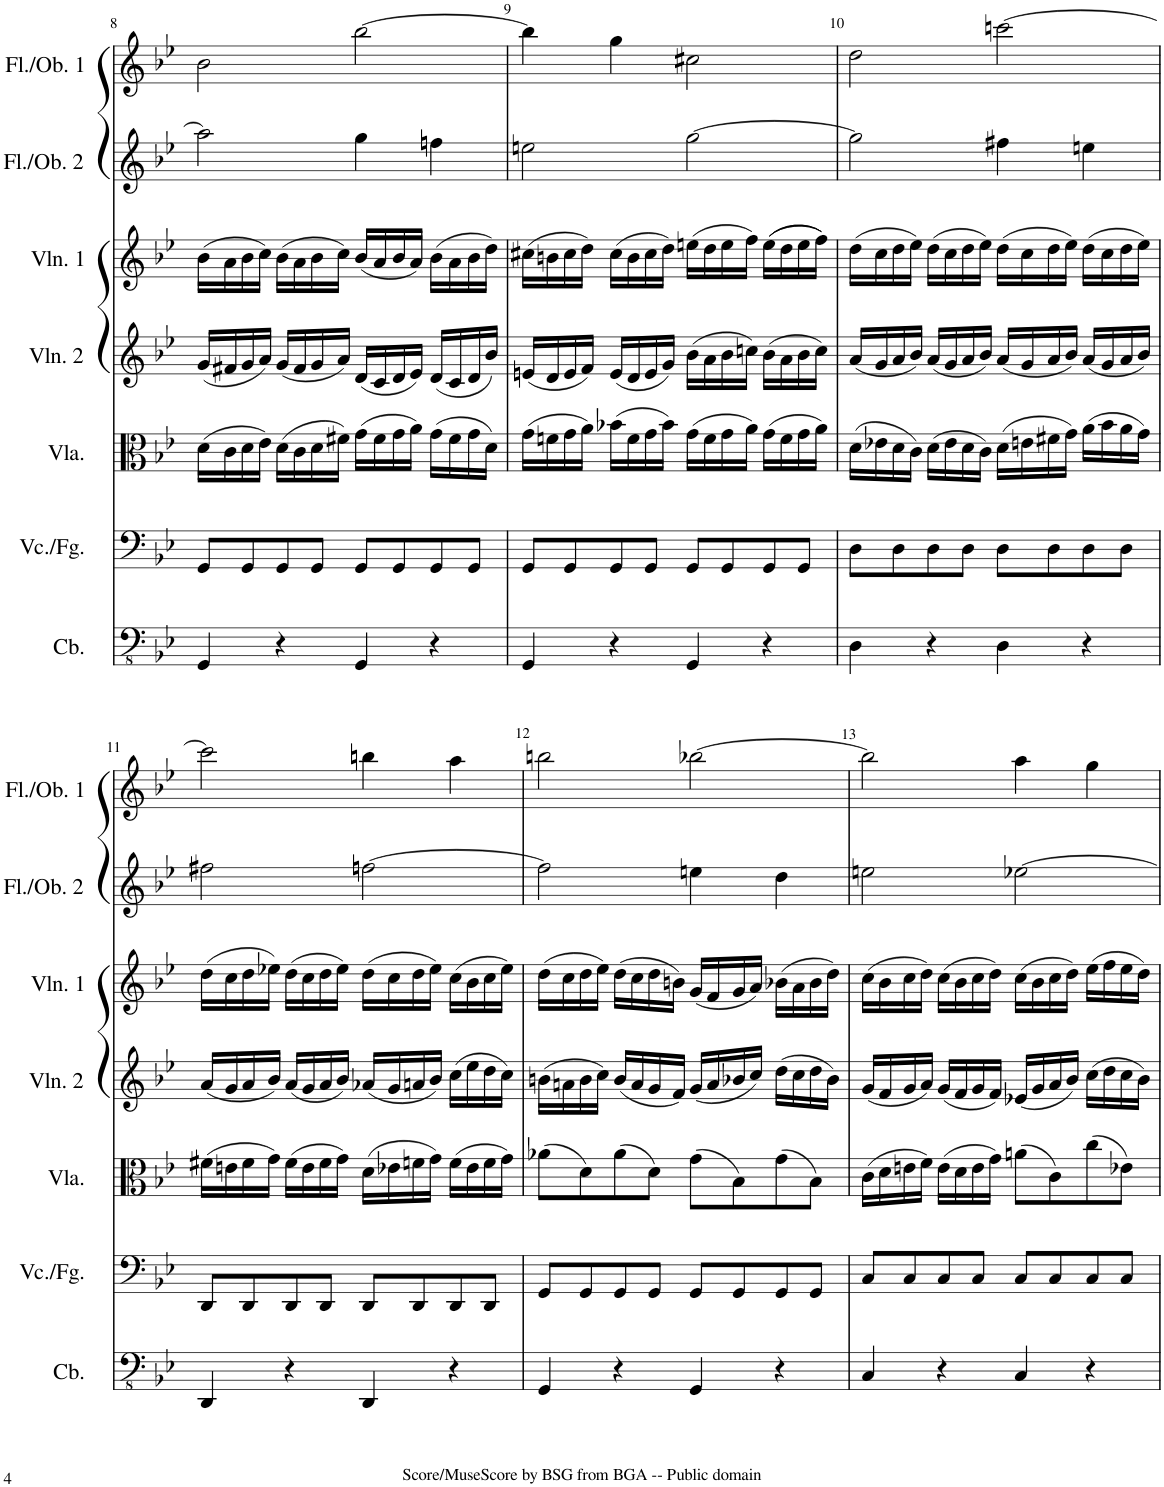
**kern	**kern	**kern	**kern	**kern	**kern	**kern
*part7	*part6	*part5	*part4	*part3	*part2	*part1
*staff7	*staff6	*staff5	*staff4	*staff3	*staff2	*staff1
*I"Contrabass	*I"Vcl./Fagotto	*I"Viola	*I"Violin 2	*I"Violin 1	*I"Fl./Ob. 2	*I"Fl./Ob. 1
*I'Cb.	*I'Vc./Fg.	*I'Vla.	*I'Vln. 2	*I'Vln. 1	*I'Fl./Ob. 2	*I'Fl./Ob. 1
!!LO:PB:g=z
*clefFv4	*clefF4	*clefC3	*clefG2	*clefG2	*clefG2	*clefG2
*Trd7c12	*	*	*	*	*	*
*k[b-e-]	*k[b-e-]	*k[b-e-]	*k[b-e-]	*k[b-e-]	*k[b-e-]	*k[b-e-]
*M4/4	*M4/4	*M4/4	*M4/4	*M4/4	*M4/4	*M4/4
=8	=8	=8	=8	=8	=8	=8
4GGG/	8GG/L	(16d\LL	(16g/LL	(16b-\LL	2aa\]	2b-\
.	.	16c\	16f#X/	16a\	.	.
.	8GG/	16d\	16g/	16b-\	.	.
.	.	16e-\JJ)	16a/JJ)	16cc\JJ)	.	.
4r	8GG/	(16d\LL	(16g/LL	(16b-\LL	.	.
.	.	16c\	16f#/	16a\	.	.
.	8GG/J	16d\	16g/	16b-\	.	.
.	.	16f#X\JJ)	16a/JJ)	16cc\JJ)	.	.
4GGG/	8GG/L	(16g\LL	(16d/LL	(16b-/LL	4gg\	[2bb-\
.	.	16f#\	16c/	16a/	.	.
.	8GG/	16g\	16d/	16b-/	.	.
.	.	16a\JJ)	16e-/JJ)	16a/JJ)	.	.
4r	8GG/	(16g\LL	(16d/LL	(16b-\LL	4ffn\	.
.	.	16f#\	16c/	16a\	.	.
.	8GG/J	16g\	16d/	16b-\	.	.
.	.	16d\JJ)	16b-/JJ)	16dd\JJ)	.	.
=9	=9	=9	=9	=9	=9	=9
4GGG/	8GG/L	(16g\LL	(16en/LL	(16cc#X\LL	2een\	4bb-\]
.	.	16fn\	16d/	16bn\	.	.
.	8GG/	16g\	16e/	16cc#\	.	.
.	.	16a\JJ)	16f/JJ)	16dd\JJ)	.	.
4r	8GG/	(16b-X\LL	(16e/LL	(16cc#\LL	.	4gg\
.	.	16f\	16d/	16b\	.	.
.	8GG/J	16g\	16e/	16cc#\	.	.
.	.	16b-\JJ)	16g/JJ)	16dd\JJ)	.	.
4GGG/	8GG/L	(16g\LL	(16b-\LL	(16een\LL	[2gg\	2cc#X\
.	.	16f\	16a\	16dd\	.	.
.	8GG/	16g\	16b-\	16ee\	.	.
.	.	16a\JJ)	16ccn\JJ)	16ff\JJ)	.	.
4r	8GG/	(16g\LL	(16b-\LL	((16ee\LL	.	.
.	.	16f\	16a\	16dd\	.	.
.	8GG/J	16g\	16b-\	16ee\	.	.
.	.	16a\JJ)	16cc\JJ)	16ff\JJ))	.	.
=10	=10	=10	=10	=10	=10	=10
4DD\	8D\L	(16d\LL	(16a/LL	(16dd\LL	2gg\]	2dd\
.	.	16e-X\	16g/	16cc\	.	.
.	8D\	16d\	16a/	16dd\	.	.
.	.	16c\JJ)	16b-/JJ)	16ee-\JJ)	.	.
4r	8D\	(16d\LL	(16a/LL	(16dd\LL	.	.
.	.	16e-\	16g/	16cc\	.	.
.	8D\J	16d\	16a/	16dd\	.	.
.	.	16c\JJ)	16b-/JJ)	16ee-\JJ)	.	.
4DD\	8D\L	(16d\LL	(16a/LL	(16dd\LL	4ff#X\	[2cccn\
.	.	16en\	16g/	16cc\	.	.
.	8D\	16f#X\	16a/	16dd\	.	.
.	.	16g\JJ)	16b-/JJ)	16ee-\JJ)	.	.
4r	8D\	(16a\LL	(16a/LL	(16dd\LL	4een\	.
.	.	16b-\	16g/	16cc\	.	.
.	8D\J	16a\	16a/	16dd\	.	.
.	.	16g\JJ)	16b-/JJ)	16ee-\JJ)	.	.
!!LO:LB:g=z
=11	=11	=11	=11	=11	=11	=11
4DDD/	8DD/L	(16f#X\LL	(16a/LL	(16dd\LL	2ff#X\	2ccc\]
.	.	16en\	16g/	16cc\	.	.
.	8DD/	16f#\	16a/	16dd\	.	.
.	.	16g\JJ)	16b-/JJ)	16ee-X\JJ)	.	.
4r	8DD/	(16f#\LL	(16a/LL	(16dd\LL	.	.
.	.	16e\	16g/	16cc\	.	.
.	8DD/J	16f#\	16a/	16dd\	.	.
.	.	16g\JJ)	16b-/JJ)	16ee-\JJ)	.	.
4DDD/	8DD/L	(16d\LL	(16a-X/LL	(16dd\LL	[2ffn\	4bbn\
.	.	16e-X\	16g/	16cc\	.	.
.	8DD/	16fn\	16an/	16dd\	.	.
.	.	16g\JJ)	16b-/JJ)	16ee-\JJ)	.	.
4r	8DD/	(16f\LL	(16cc\LL	(16cc\LL	.	4aa\
.	.	16e-\	16ee-\	16b-\	.	.
.	8DD/J	16f\	16dd\	16cc\	.	.
.	.	16g\JJ)	16cc\JJ)	16ee-\JJ)	.	.
=12	=12	=12	=12	=12	=12	=12
4GGG/	8GG/L	(8a-X\L	(16bn\LL	(16dd\LL	2ff\]	2bbn\
.	.	.	16an\	16cc\	.	.
.	8GG/	8d\)	16b\	16dd\	.	.
.	.	.	16cc\JJ)	16ee-\JJ)	.	.
4r	8GG/	(8a-\	(16b/LL	(16dd\LL	.	.
.	.	.	16a/	16cc\	.	.
.	8GG/J	8d\J)	16g/	16dd\	.	.
.	.	.	16f/JJ)	16bn\JJ)	.	.
4GGG/	8GG/L	(8g\L	(16g/LL	(16g/LL	4een\	[2bb-X\
.	.	.	16a/	16f/	.	.
.	8GG/	8B-\)	16b-X/	16g/	.	.
.	.	.	16cc/JJ)	16a/JJ)	.	.
4r	8GG/	(8g\	(16dd\LL	(16b-X\LL	4dd\	.
.	.	.	16cc\	16a\	.	.
.	8GG/J	8B-\J)	16dd\	16b-\	.	.
.	.	.	16b-\JJ)	16dd\JJ)	.	.
=13	=13	=13	=13	=13	=13	=13
4CC/	8C/L	(16c\LL	(16g/LL	(16cc\LL	2een\	2bb-\]
.	.	16d\	16f/	16b-\	.	.
.	8C/	16en\	16g/	16cc\	.	.
.	.	16f\JJ)	16a/JJ)	16dd\JJ)	.	.
4r	8C/	(16e\LL	(16g/LL	(16cc\LL	.	.
.	.	16d\	16f/	16b-\	.	.
.	8C/J	16e\	16g/	16cc\	.	.
.	.	16g\JJ)	16f/JJ)	16dd\JJ)	.	.
4CC/	8C/L	(8an\L	(16e-X/LL	(16cc\LL	[2ee-X\	4aa\
.	.	.	16g/	16b-\	.	.
.	8C/	8c\)	16a/	16cc\	.	.
.	.	.	16b-/JJ)	16dd\JJ)	.	.
4r	8C/	(8cc\	(16cc\LL	(16ee-\LL	.	4gg\
.	.	.	16dd\	16ff\	.	.
.	8C/J	8e-X\J)	16cc\	16ee-\	.	.
.	.	.	16b-\JJ)	16dd\JJ)	.	.
=	=	=	=	=	=	=
*-	*-	*-	*-	*-	*-	*-
